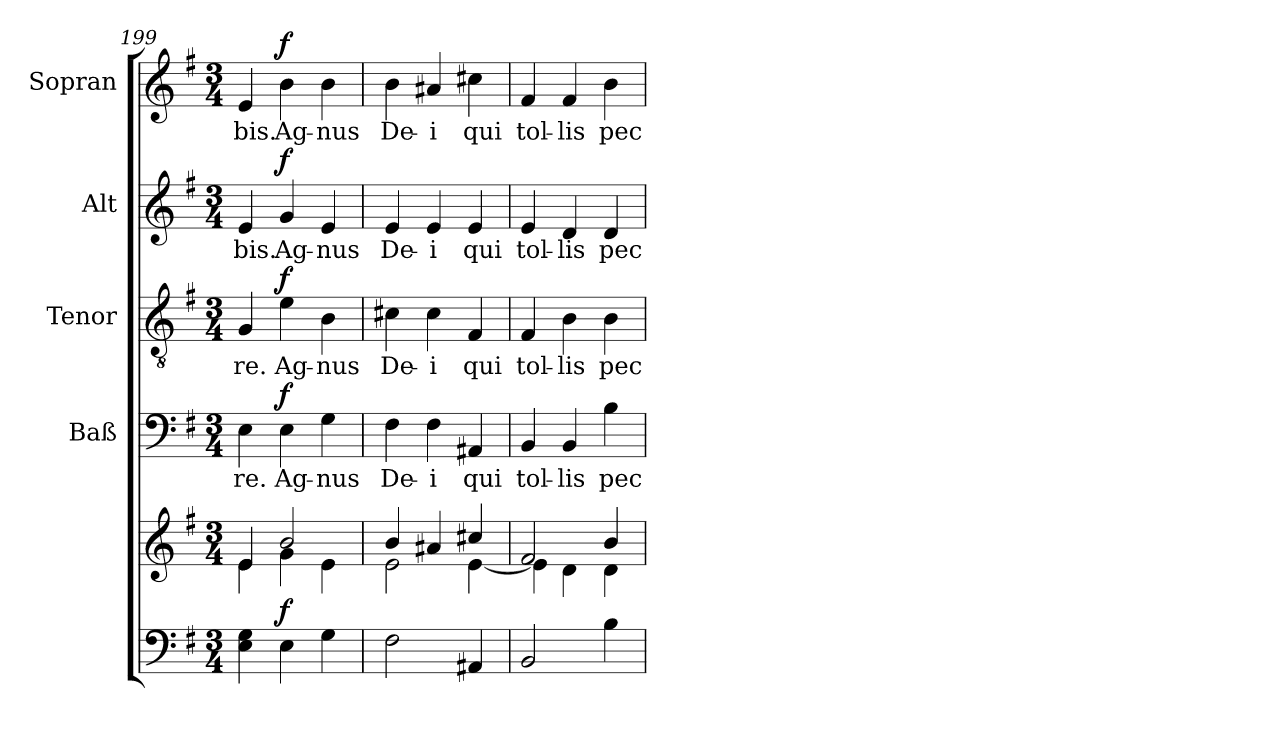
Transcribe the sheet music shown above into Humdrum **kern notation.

**kern	**kern	**dynam	**kern	**text	**dynam	**kern	**text	**dynam	**kern	**text	**dynam	**kern	**text	**dynam
*part5	*part5	*part5	*part4	*part4	*part4	*part3	*part3	*part3	*part2	*part2	*part2	*part1	*part1	*part1
*staff6	*staff5	*staff5/6	*staff4	*staff4	*staff4	*staff3	*staff3	*staff3	*staff2	*staff2	*staff2	*staff1	*staff1	*staff1
*	*	*	*I"Baß	*	*	*I"Tenor	*	*	*I"Alt	*	*	*I"Sopran	*	*
*clefF4	*clefG2	*	*clefF4	*	*	*clefGv2	*	*	*clefG2	*	*	*clefG2	*	*
*k[f#]	*k[f#]	*	*k[f#]	*	*	*k[f#]	*	*	*k[f#]	*	*	*k[f#]	*	*
*G:	*G:	*	*G:	*	*	*G:	*	*	*G:	*	*	*G:	*	*
*M3/4	*M3/4	*	*M3/4	*	*	*M3/4	*	*	*M3/4	*	*	*M3/4	*	*
=199	=199	=199	=199	=199	=199	=199	=199	=199	=199	=199	=199	=199	=199	=199
*	*^	*	*	*	*	*	*	*	*	*	*	*	*	*
!	!	!	!	!	!LO:LY:b	!	!	!LO:LY:b	!	!	!LO:LY:b	!	!	!LO:LY:b	!
4E\ 4G\	4e/	4e\	.	4E\	-re.	.	4G/	-re.	.	4e/	-bis.	.	4e/	-bis.	.
!	!	!	!LO:DY:a=2	!	!LO:LY:b	!LO:DY:a	!	!LO:LY:b	!LO:DY:a	!	!LO:LY:b	!LO:DY:a	!	!LO:LY:b	!LO:DY:a
4E\	2b/	4g\	f	4E\	Ag-	f	4e\	Ag-	f	4g/	Ag-	f	4b\	Ag-	f
!	!	!	!	!	!LO:LY:b	!	!	!LO:LY:b	!	!	!LO:LY:b	!	!	!LO:LY:b	!
4G\	.	4e\	.	4G\	-nus	.	4B\	-nus	.	4e/	-nus	.	4b\	-nus	.
!!LO:PB:g=z
=200	=200	=200	=200	=200	=200	=200	=200	=200	=200	=200	=200	=200	=200	=200	=200
!	!	!	!	!	!LO:LY:b	!	!	!LO:LY:b	!	!	!LO:LY:b	!	!	!LO:LY:b	!
2F#\	4b/	2e\	.	4F#\	De-	.	4c#X\	De-	.	4e/	De-	.	4b\	De-	.
!	!	!	!	!	!LO:LY:b	!	!	!LO:LY:b	!	!	!LO:LY:b	!	!	!LO:LY:b	!
.	4a#X/	.	.	4F#\	-i	.	4c#\	-i	.	4e/	-i	.	4a#X/	-i	.
!	!	!	!	!	!LO:LY:b	!	!	!LO:LY:b	!	!	!LO:LY:b	!	!	!LO:LY:b	!
4AA#X/	4cc#X/	[<4e\	.	4AA#X/	qui	.	4F#/	qui	.	4e/	qui	.	4cc#X\	qui	.
=201	=201	=201	=201	=201	=201	=201	=201	=201	=201	=201	=201	=201	=201	=201	=201
!	!	!	!	!	!LO:LY:b	!	!	!LO:LY:b	!	!	!LO:LY:b	!	!	!LO:LY:b	!
2BB/	2f#/	4e\]	.	4BB/	tol-	.	4F#/	tol-	.	4e/	tol-	.	4f#/	tol-	.
!	!	!	!	!	!LO:LY:b	!	!	!LO:LY:b	!	!	!LO:LY:b	!	!	!LO:LY:b	!
.	.	4d\	.	4BB/	-lis	.	4B\	-lis	.	4d/	-lis	.	4f#/	-lis	.
!	!	!	!	!	!LO:LY:b	!	!	!LO:LY:b	!	!	!LO:LY:b	!	!	!LO:LY:b	!
4B\	4b/	4d\	.	4B\	pec-	.	4B\	pec-	.	4d/	pec-	.	4b\	pec-	.
*	*v	*v	*	*	*	*	*	*	*	*	*	*	*	*	*
=	=	=	=	=	=	=	=	=	=	=	=	=	=	=
*-	*-	*-	*-	*-	*-	*-	*-	*-	*-	*-	*-	*-	*-	*-
